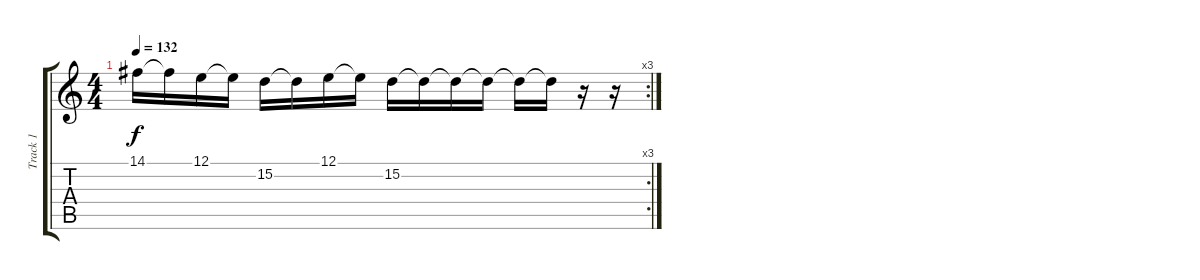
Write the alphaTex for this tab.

\track ("Track 1" "Track 1") {instrument lead5charang}
\staff {score tabs}
\tuning (E4 B3 G3 D3 A2 E2) {hide}
\rc 3
\ts (4 4)
\tempo 132
\clef g2
\ks c
14.1.16{dy f} 14.1{t}.16 12.1.16 12.1{t}.16 15.2.16 15.2{t}.16 12.1.16 12.1{t}.16 15.2.16 15.2{t}.16 15.2{t}.16 15.2{t}.16 15.2{t}.16 15.2{t}.16 r.16 r.16
